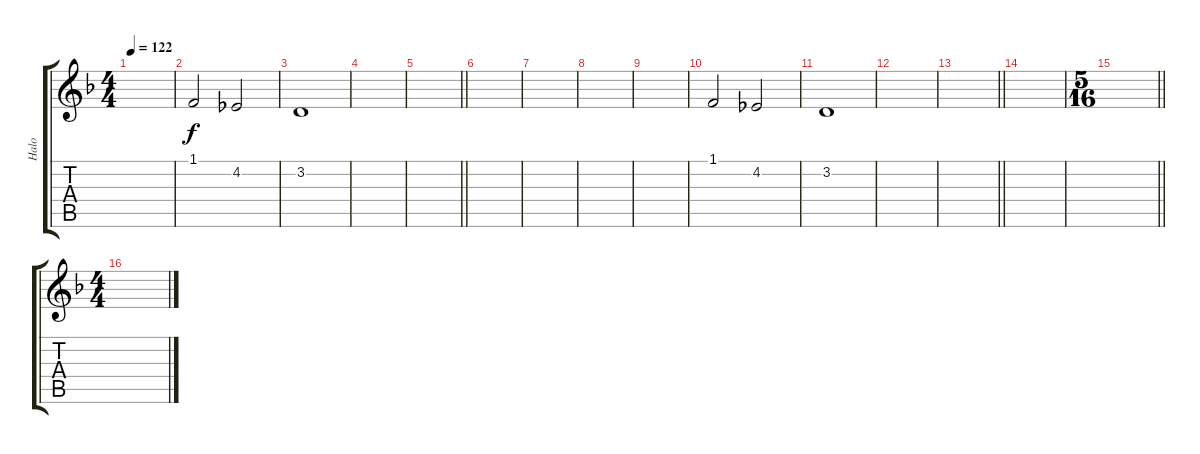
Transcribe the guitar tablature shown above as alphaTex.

\track ("Halo" "Halo") {instrument pad7halo}
\staff {score tabs}
\tuning (E4 B3 G3 D3 A2 E2) {hide}
\ts (4 4)
\tempo 122
\clef g2
\ks f
|
1.1.2 4.2.2 |
3.2.1 |
|
\barLineRight lightlight
|
|
|
|
|
1.1.2 4.2.2 |
3.2.1 |
|
\barLineRight lightlight
|
|
\ts (5 16)
\barLineRight lightlight
|
\ts (4 4)
